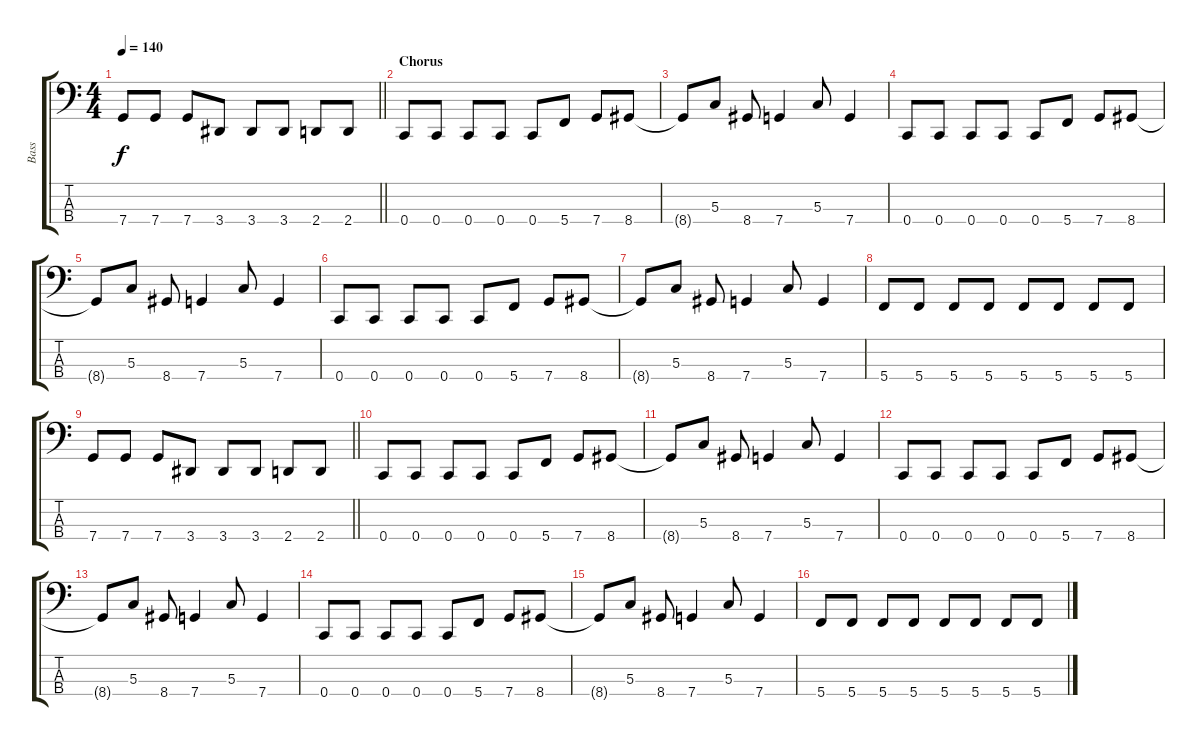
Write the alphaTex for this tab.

\track ("Bass" "Bass") {instrument electricbasspick}
\staff {score tabs}
\tuning (F2 C2 G1 C1) {hide}
\ts (4 4)
\tempo 140
\clef f4
\barLineRight lightlight
\ks c
7.4.8{dy f} 7.4.8 7.4.8 3.4.8 3.4.8 3.4.8 2.4.8 2.4.8 |
\section ("" "Chorus")
0.4.8 0.4.8 0.4.8 0.4.8 0.4.8 5.4.8 7.4.8 8.4.8 |
8.4{t}.8 5.3.8 8.4.8 7.4.4 5.3.8 7.4.4 |
0.4.8 0.4.8 0.4.8 0.4.8 0.4.8 5.4.8 7.4.8 8.4.8 |
8.4{t}.8 5.3.8 8.4.8 7.4.4 5.3.8 7.4.4 |
0.4.8 0.4.8 0.4.8 0.4.8 0.4.8 5.4.8 7.4.8 8.4.8 |
8.4{t}.8 5.3.8 8.4.8 7.4.4 5.3.8 7.4.4 |
5.4.8 5.4.8 5.4.8 5.4.8 5.4.8 5.4.8 5.4.8 5.4.8 |
\barLineRight lightlight
7.4.8 7.4.8 7.4.8 3.4.8 3.4.8 3.4.8 2.4.8 2.4.8 |
0.4.8 0.4.8 0.4.8 0.4.8 0.4.8 5.4.8 7.4.8 8.4.8 |
8.4{t}.8 5.3.8 8.4.8 7.4.4 5.3.8 7.4.4 |
0.4.8 0.4.8 0.4.8 0.4.8 0.4.8 5.4.8 7.4.8 8.4.8 |
8.4{t}.8 5.3.8 8.4.8 7.4.4 5.3.8 7.4.4 |
0.4.8 0.4.8 0.4.8 0.4.8 0.4.8 5.4.8 7.4.8 8.4.8 |
8.4{t}.8 5.3.8 8.4.8 7.4.4 5.3.8 7.4.4 |
5.4.8 5.4.8 5.4.8 5.4.8 5.4.8 5.4.8 5.4.8 5.4.8
